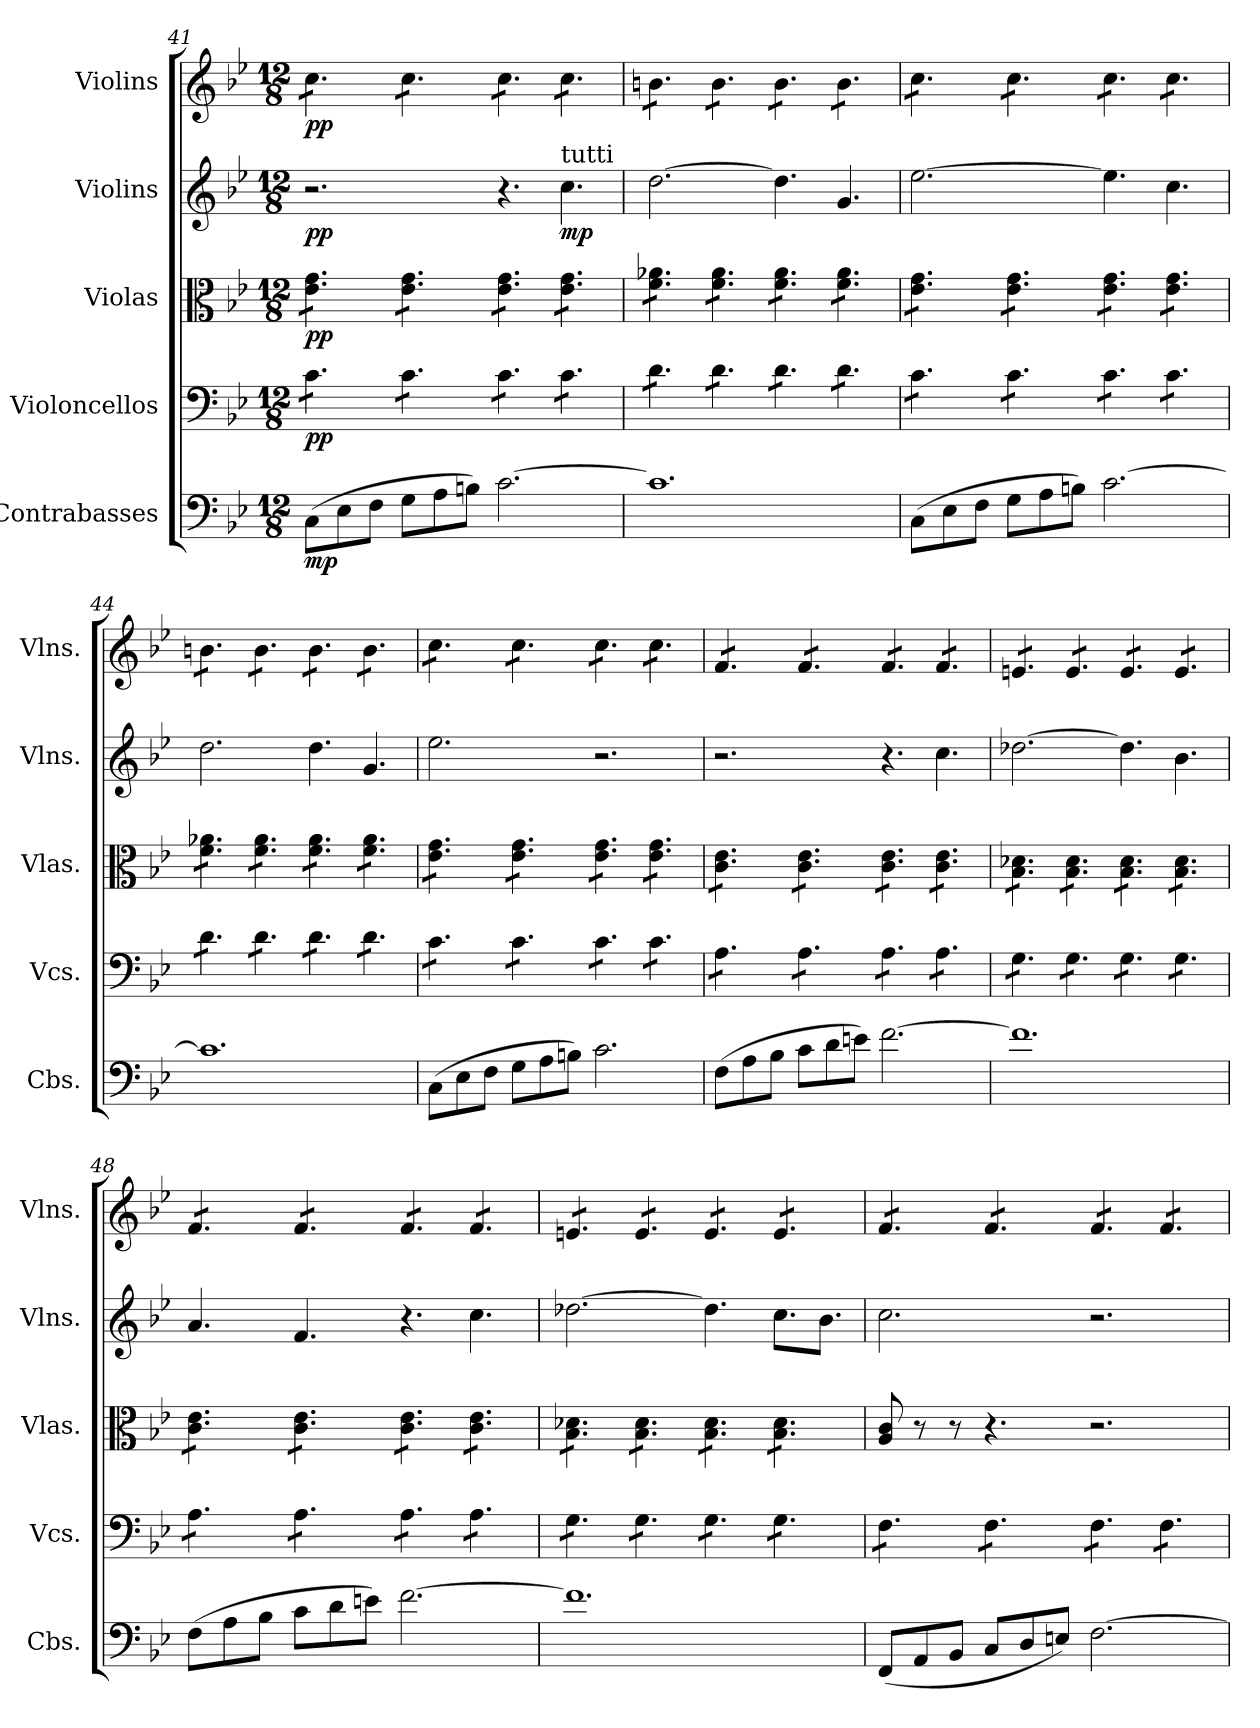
**kern	**dynam	**kern	**dynam	**kern	**dynam	**kern	**dynam	**kern	**dynam
*part5	*part5	*part4	*part4	*part3	*part3	*part2	*part2	*part1	*part1
*staff5	*staff5	*staff4	*staff4	*staff3	*staff3	*staff2	*staff2	*staff1	*staff1
*I"Contrabasses	*	*I"Violoncellos	*	*I"Violas	*	*I"Violins	*	*I"Violins	*
*I'Cbs.	*	*I'Vcs.	*	*I'Vlas.	*	*I'Vlns.	*	*I'Vlns.	*
!!LO:PB:g=z
*clefF4	*	*clefF4	*	*clefC3	*	*clefG2	*	*clefG2	*
*ITrd7c12	*	*	*	*	*	*	*	*	*
*k[b-e-]	*	*k[b-e-]	*	*k[b-e-]	*	*k[b-e-]	*	*k[b-e-]	*
*M12/8	*	*M12/8	*	*M12/8	*	*M12/8	*	*M12/8	*
=41	=41	=41	=41	=41	=41	=41	=41	=41	=41
!	!	!	!	!LO:TX:a:t=divisi.	!	!	!	!	!
!	!LO:DY:b	!	!LO:DY:b	!	!LO:DY:b	!	!LO:DY:b	!	!LO:DY:b
*	*	*tremolo	*	*	*	*	*	*	*
*	*	*	*	*tremolo	*	*	*	*	*
*	*	*	*	*	*	*	*	*tremolo	*
(>8CC\L	mp	8c\L	pp	8e-\ 8g\L	pp	2.r	pp	8cc\L	pp
8EE-\	.	8c\	.	8e-\ 8g\	.	.	.	8cc\	.
8FF\J	.	8c\J	.	8e-\ 8g\J	.	.	.	8cc\J	.
8GG\L	.	8c\L	.	8e-\ 8g\L	.	.	.	8cc\L	.
8AA\	.	8c\	.	8e-\ 8g\	.	.	.	8cc\	.
8BBn\J)	.	8c\J	.	8e-\ 8g\J	.	.	.	8cc\J	.
[2.C\	.	8c\L	.	8e-\ 8g\L	.	4.r	.	8cc\L	.
.	.	8c\	.	8e-\ 8g\	.	.	.	8cc\	.
.	.	8c\J	.	8e-\ 8g\J	.	.	.	8cc\J	.
!	!	!	!	!	!	!LO:TX:a:t=tutti	!	!	!
!	!	!	!	!	!	!	!LO:DY:b	!	!
.	.	8c\L	.	8e-\ 8g\L	.	4.cc\	mp	8cc\L	.
.	.	8c\	.	8e-\ 8g\	.	.	.	8cc\	.
.	.	8c\J	.	8e-\ 8g\J	.	.	.	8cc\J	.
=42	=42	=42	=42	=42	=42	=42	=42	=42	=42
1.C]	.	8d\L	.	8f\ 8a-X\L	.	[2.dd\	.	8bn\L	.
.	.	8d\	.	8f\ 8a-X\	.	.	.	8bn\	.
.	.	8d\J	.	8f\ 8a-X\J	.	.	.	8bn\J	.
.	.	8d\L	.	8f\ 8a-\L	.	.	.	8b\L	.
.	.	8d\	.	8f\ 8a-\	.	.	.	8b\	.
.	.	8d\J	.	8f\ 8a-\J	.	.	.	8b\J	.
.	.	8d\L	.	8f\ 8a-\L	.	4.dd\]	.	8b\L	.
.	.	8d\	.	8f\ 8a-\	.	.	.	8b\	.
.	.	8d\J	.	8f\ 8a-\J	.	.	.	8b\J	.
.	.	8d\L	.	8f\ 8a-\L	.	4.g/	.	8b\L	.
.	.	8d\	.	8f\ 8a-\	.	.	.	8b\	.
.	.	8d\J	.	8f\ 8a-\J	.	.	.	8b\J	.
=43	=43	=43	=43	=43	=43	=43	=43	=43	=43
(>8CC\L	.	8c\L	.	8e-\ 8g\L	.	[2.ee-\	.	8cc\L	.
8EE-\	.	8c\	.	8e-\ 8g\	.	.	.	8cc\	.
8FF\J	.	8c\J	.	8e-\ 8g\J	.	.	.	8cc\J	.
8GG\L	.	8c\L	.	8e-\ 8g\L	.	.	.	8cc\L	.
8AA\	.	8c\	.	8e-\ 8g\	.	.	.	8cc\	.
8BBn\J)	.	8c\J	.	8e-\ 8g\J	.	.	.	8cc\J	.
[2.C\	.	8c\L	.	8e-\ 8g\L	.	4.ee-\]	.	8cc\L	.
.	.	8c\	.	8e-\ 8g\	.	.	.	8cc\	.
.	.	8c\J	.	8e-\ 8g\J	.	.	.	8cc\J	.
.	.	8c\L	.	8e-\ 8g\L	.	4.cc\	.	8cc\L	.
.	.	8c\	.	8e-\ 8g\	.	.	.	8cc\	.
.	.	8c\J	.	8e-\ 8g\J	.	.	.	8cc\J	.
=44	=44	=44	=44	=44	=44	=44	=44	=44	=44
1.C]	.	8d\L	.	8f\ 8a-X\L	.	2.dd\	.	8bn\L	.
.	.	8d\	.	8f\ 8a-X\	.	.	.	8bn\	.
.	.	8d\J	.	8f\ 8a-X\J	.	.	.	8bn\J	.
.	.	8d\L	.	8f\ 8a-\L	.	.	.	8b\L	.
.	.	8d\	.	8f\ 8a-\	.	.	.	8b\	.
.	.	8d\J	.	8f\ 8a-\J	.	.	.	8b\J	.
.	.	8d\L	.	8f\ 8a-\L	.	4.dd\	.	8b\L	.
.	.	8d\	.	8f\ 8a-\	.	.	.	8b\	.
.	.	8d\J	.	8f\ 8a-\J	.	.	.	8b\J	.
.	.	8d\L	.	8f\ 8a-\L	.	4.g/	.	8b\L	.
.	.	8d\	.	8f\ 8a-\	.	.	.	8b\	.
.	.	8d\J	.	8f\ 8a-\J	.	.	.	8b\J	.
!!LO:LB:g=z
=45	=45	=45	=45	=45	=45	=45	=45	=45	=45
(>8CC\L	.	8c\L	.	8e-\ 8g\L	.	2.ee-\	.	8cc\L	.
8EE-\	.	8c\	.	8e-\ 8g\	.	.	.	8cc\	.
8FF\J	.	8c\J	.	8e-\ 8g\J	.	.	.	8cc\J	.
8GG\L	.	8c\L	.	8e-\ 8g\L	.	.	.	8cc\L	.
8AA\	.	8c\	.	8e-\ 8g\	.	.	.	8cc\	.
8BBn\J)	.	8c\J	.	8e-\ 8g\J	.	.	.	8cc\J	.
2.C\	.	8c\L	.	8e-\ 8g\L	.	2.r	.	8cc\L	.
.	.	8c\	.	8e-\ 8g\	.	.	.	8cc\	.
.	.	8c\J	.	8e-\ 8g\J	.	.	.	8cc\J	.
.	.	8c\L	.	8e-\ 8g\L	.	.	.	8cc\L	.
.	.	8c\	.	8e-\ 8g\	.	.	.	8cc\	.
.	.	8c\J	.	8e-\ 8g\J	.	.	.	8cc\J	.
=46	=46	=46	=46	=46	=46	=46	=46	=46	=46
(>8FF\L	.	8A\L	.	8c\ 8e-\L	.	2.r	.	8f/L	.
8AA\	.	8A\	.	8c\ 8e-\	.	.	.	8f/	.
8BB-\J	.	8A\J	.	8c\ 8e-\J	.	.	.	8f/J	.
8C\L	.	8A\L	.	8c\ 8e-\L	.	.	.	8f/L	.
8D\	.	8A\	.	8c\ 8e-\	.	.	.	8f/	.
8En\J)	.	8A\J	.	8c\ 8e-\J	.	.	.	8f/J	.
[2.F\	.	8A\L	.	8c\ 8e-\L	.	4.r	.	8f/L	.
.	.	8A\	.	8c\ 8e-\	.	.	.	8f/	.
.	.	8A\J	.	8c\ 8e-\J	.	.	.	8f/J	.
.	.	8A\L	.	8c\ 8e-\L	.	4.cc\	.	8f/L	.
.	.	8A\	.	8c\ 8e-\	.	.	.	8f/	.
.	.	8A\J	.	8c\ 8e-\J	.	.	.	8f/J	.
=47	=47	=47	=47	=47	=47	=47	=47	=47	=47
1.F]	.	8G\L	.	8B-\ 8d-X\L	.	[2.dd-X\	.	8en/L	.
.	.	8G\	.	8B-\ 8d-X\	.	.	.	8en/	.
.	.	8G\J	.	8B-\ 8d-X\J	.	.	.	8en/J	.
.	.	8G\L	.	8B-\ 8d-\L	.	.	.	8e/L	.
.	.	8G\	.	8B-\ 8d-\	.	.	.	8e/	.
.	.	8G\J	.	8B-\ 8d-\J	.	.	.	8e/J	.
.	.	8G\L	.	8B-\ 8d-\L	.	4.dd-\]	.	8e/L	.
.	.	8G\	.	8B-\ 8d-\	.	.	.	8e/	.
.	.	8G\J	.	8B-\ 8d-\J	.	.	.	8e/J	.
.	.	8G\L	.	8B-\ 8d-\L	.	4.b-\	.	8e/L	.
.	.	8G\	.	8B-\ 8d-\	.	.	.	8e/	.
.	.	8G\J	.	8B-\ 8d-\J	.	.	.	8e/J	.
=48	=48	=48	=48	=48	=48	=48	=48	=48	=48
(>8FF\L	.	8A\L	.	8c\ 8e-\L	.	4.a/	.	8f/L	.
8AA\	.	8A\	.	8c\ 8e-\	.	.	.	8f/	.
8BB-\J	.	8A\J	.	8c\ 8e-\J	.	.	.	8f/J	.
8C\L	.	8A\L	.	8c\ 8e-\L	.	4.f/	.	8f/L	.
8D\	.	8A\	.	8c\ 8e-\	.	.	.	8f/	.
8En\J)	.	8A\J	.	8c\ 8e-\J	.	.	.	8f/J	.
[2.F\	.	8A\L	.	8c\ 8e-\L	.	4.r	.	8f/L	.
.	.	8A\	.	8c\ 8e-\	.	.	.	8f/	.
.	.	8A\J	.	8c\ 8e-\J	.	.	.	8f/J	.
.	.	8A\L	.	8c\ 8e-\L	.	4.cc\	.	8f/L	.
.	.	8A\	.	8c\ 8e-\	.	.	.	8f/	.
.	.	8A\J	.	8c\ 8e-\J	.	.	.	8f/J	.
!!LO:PB:g=z
=49	=49	=49	=49	=49	=49	=49	=49	=49	=49
1.F]	.	8G\L	.	8B-\ 8d-X\L	.	[2.dd-X\	.	8en/L	.
.	.	8G\	.	8B-\ 8d-X\	.	.	.	8en/	.
.	.	8G\J	.	8B-\ 8d-X\J	.	.	.	8en/J	.
.	.	8G\L	.	8B-\ 8d-\L	.	.	.	8e/L	.
.	.	8G\	.	8B-\ 8d-\	.	.	.	8e/	.
.	.	8G\J	.	8B-\ 8d-\J	.	.	.	8e/J	.
.	.	8G\L	.	8B-\ 8d-\L	.	4.dd-\]	.	8e/L	.
.	.	8G\	.	8B-\ 8d-\	.	.	.	8e/	.
.	.	8G\J	.	8B-\ 8d-\J	.	.	.	8e/J	.
.	.	8G\L	.	8B-\ 8d-\L	.	8.cc\L	.	8e/L	.
.	.	8G\	.	8B-\ 8d-\	.	.	.	8e/	.
.	.	.	.	.	.	8.b-\J	.	.	.
.	.	8G\J	.	8B-\ 8d-\J	.	.	.	8e/J	.
*	*	*	*	*Xtremolo	*	*	*	*	*
=50	=50	=50	=50	=50	=50	=50	=50	=50	=50
(<8FFF/L	.	8F\L	.	8A/ 8c/	.	2.cc\	.	8f/L	.
8AAA/	.	8F\	.	8r	.	.	.	8f/	.
8BBB-/J	.	8F\J	.	8r	.	.	.	8f/J	.
8CC/L	.	8F\L	.	4.r	.	.	.	8f/L	.
8DD/	.	8F\	.	.	.	.	.	8f/	.
8EEn/J)	.	8F\J	.	.	.	.	.	8f/J	.
[2.FF\	.	8F\L	.	2.r	.	2.r	.	8f/L	.
.	.	8F\	.	.	.	.	.	8f/	.
.	.	8F\J	.	.	.	.	.	8f/J	.
.	.	8F\L	.	.	.	.	.	8f/L	.
.	.	8F\	.	.	.	.	.	8f/	.
.	.	8F\J	.	.	.	.	.	8f/J	.
*	*	*	*	*	*	*	*	*Xtremolo	*
*	*	*Xtremolo	*	*	*	*	*	*	*
=	=	=	=	=	=	=	=	=	=
*-	*-	*-	*-	*-	*-	*-	*-	*-	*-
